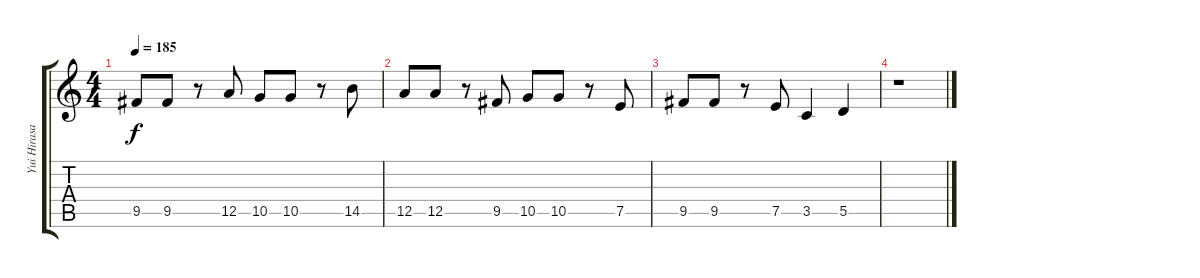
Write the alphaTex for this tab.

\track ("Yui Hirasawa" "Yui Hirasa") {instrument overdrivenguitar}
\staff {score tabs}
\tuning (E4 B3 G3 D3 A2 E2) {hide}
\ts (4 4)
\tempo 185
\clef g2
\ks c
9.5.8{dy f} 9.5.8 r.8 12.5.8 10.5.8 10.5.8 r.8 14.5.8 |
12.5.8 12.5.8 r.8 9.5.8 10.5.8 10.5.8 r.8 7.5.8 |
9.5.8 9.5.8 r.8 7.5.8 3.5.4 5.5.4 |
r.1
